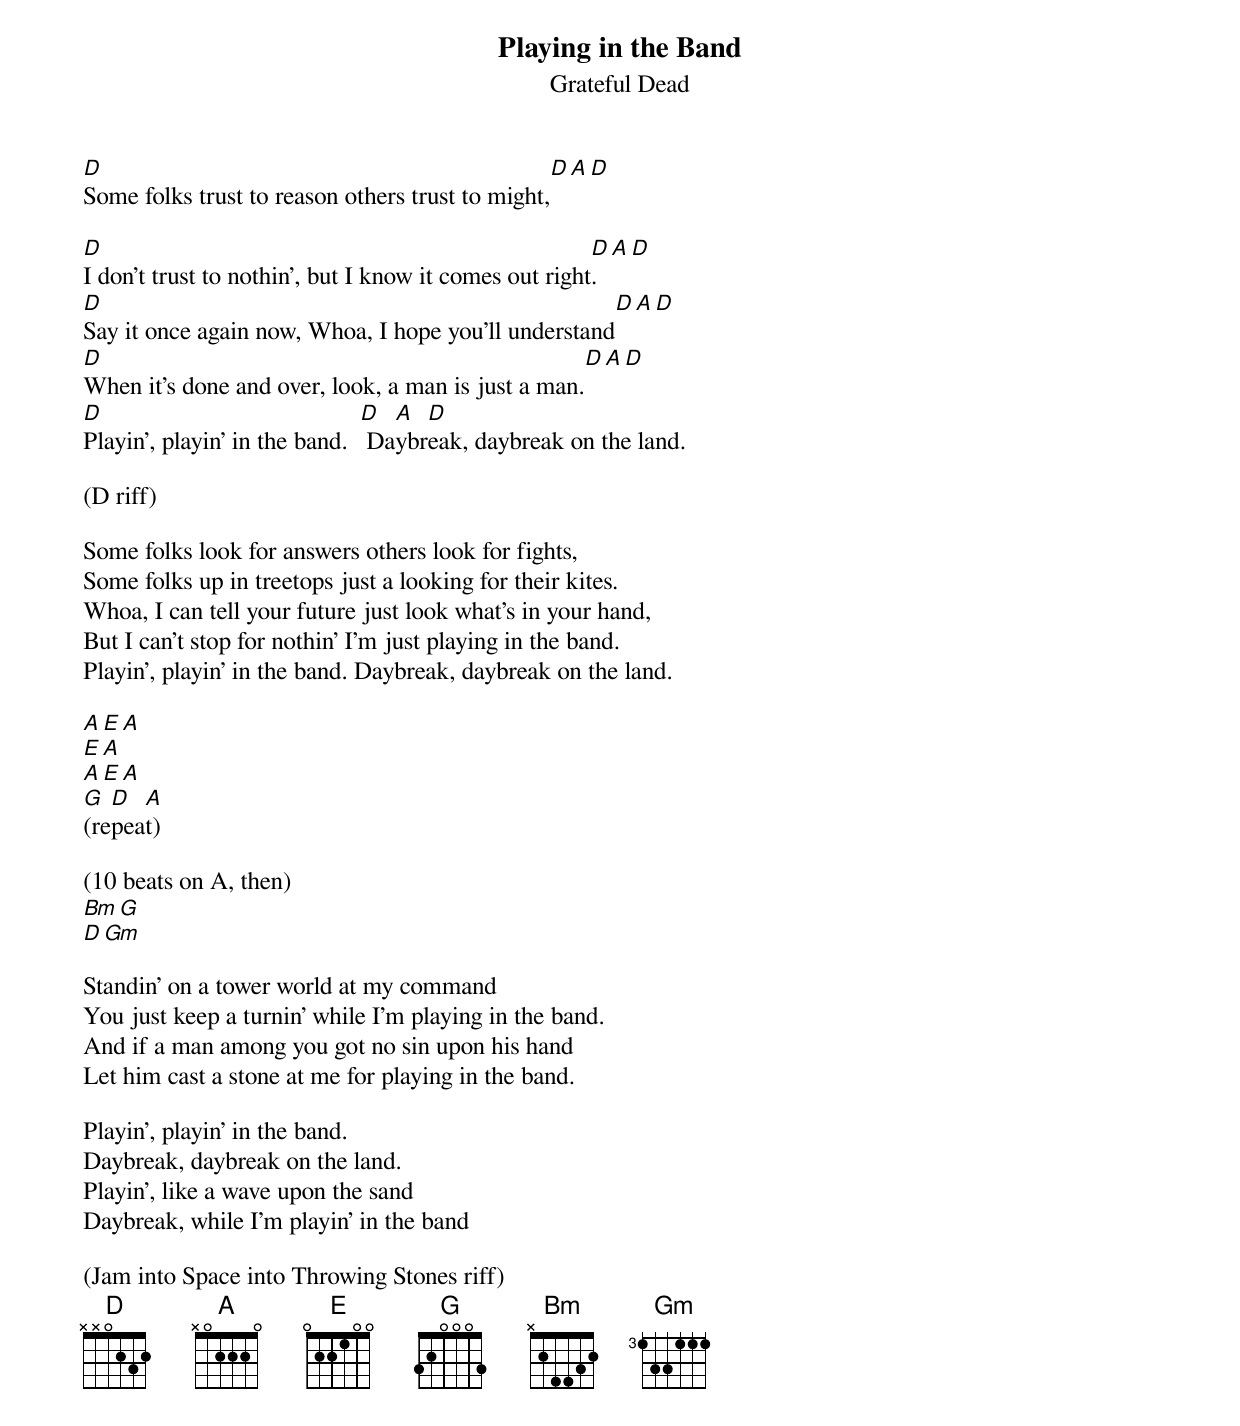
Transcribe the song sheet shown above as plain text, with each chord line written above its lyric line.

{t:Playing in the Band}
{st: Grateful Dead}

D                                                   D  A  D
Some folks trust to reason others trust to might,

D                                                      D A D
I don't trust to nothin', but I know it comes out right.
D                                                     D A D
Say it once again now, Whoa, I hope you'll understand
D                                                  D  A  D
When it's done and over, look, a man is just a man.
D                              D  A  D
Playin', playin' in the band.   Daybreak, daybreak on the land.

(D riff)

Some folks look for answers others look for fights,
Some folks up in treetops just a looking for their kites.
Whoa, I can tell your future just look what's in your hand,
But I can't stop for nothin' I'm just playing in the band.
Playin', playin' in the band. Daybreak, daybreak on the land.

A            E  A
E   A
A            E  A
G  D  A
(repeat)

(10 beats on A, then)
Bm    G
D     Gm

Standin' on a tower world at my command
You just keep a turnin' while I'm playing in the band.
And if a man among you got no sin upon his hand
Let him cast a stone at me for playing in the band.

Playin', playin' in the band.
Daybreak, daybreak on the land.
Playin', like a wave upon the sand
Daybreak, while I'm playin' in the band

(Jam into Space into Throwing Stones riff)
